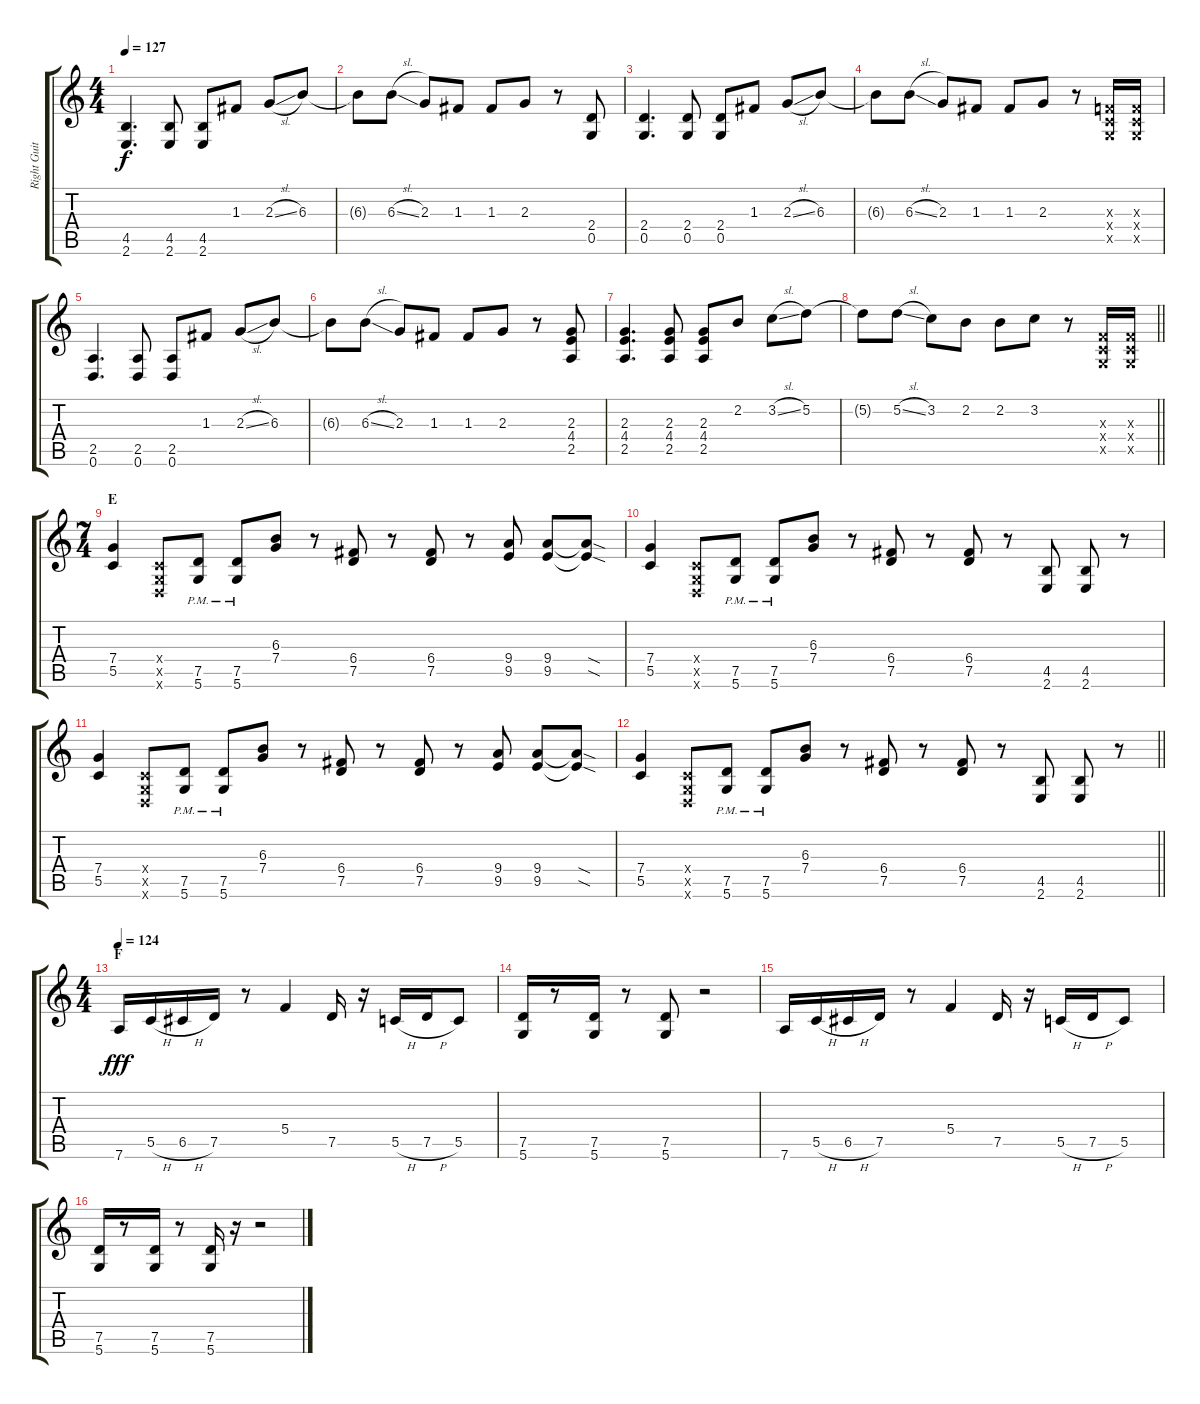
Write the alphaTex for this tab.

\track ("Right Guitar" "Right Guit") {instrument distortionguitar}
\staff {score tabs}
\tuning (D4 A3 F3 C3 G2 D2) {hide}
\ts (4 4)
\tempo 127
\clef g2
\ks c
(4.5 2.6).4{d dy f} (4.5 2.6).8 (4.5 2.6).8 1.3.8 2.3{sl}.8 6.3.8 |
6.3{t}.8 6.3{sl}.8 2.3.8 1.3.8 1.3.8 2.3.8 r.8 (2.4 0.5).8 |
(2.4 0.5).4{d} (2.4 0.5).8 (2.4 0.5).8 1.3.8 2.3{sl}.8 6.3.8 |
6.3{t}.8 6.3{sl}.8 2.3.8 1.3.8 1.3.8 2.3.8 r.8 (0.3{x} 0.4{x} 0.5{x}).16 (0.3{x} 0.4{x} 0.5{x}).16 |
(2.5 0.6).4{d} (2.5 0.6).8 (2.5 0.6).8 1.3.8 2.3{sl}.8 6.3.8 |
6.3{t}.8 6.3{sl}.8 2.3.8 1.3.8 1.3.8 2.3.8 r.8 (2.3 4.4 2.5).8 |
(2.3 4.4 2.5).4{d} (2.3 4.4 2.5).8 (2.3 4.4 2.5).8 2.2.8 3.2{sl}.8 5.2.8 |
\barLineRight lightlight
5.2{t}.8 5.2{sl}.8 3.2.8 2.2.8 2.2.8 3.2.8 r.8 (0.3{x} 0.4{x} 0.5{x}).16 (0.3{x} 0.4{x} 0.5{x}).16 |
\ts (7 4)
\section ("" "E")
(7.4 5.5).4 (0.4{x} 0.5{x} 0.6{x}).8 (7.5{pm} 5.6{pm}).8 (7.5{pm} 5.6{pm}).8 (6.3 7.4).8 r.8 (6.4 7.5).8 r.8 (6.4 7.5).8 r.8 (9.4 9.5).8 (9.4 9.5).8 (9.4{sod t} 9.5{sod t}).8 |
(7.4 5.5).4 (0.4{x} 0.5{x} 0.6{x}).8 (7.5{pm} 5.6{pm}).8 (7.5{pm} 5.6{pm}).8 (6.3 7.4).8 r.8 (6.4 7.5).8 r.8 (6.4 7.5).8 r.8 (4.5 2.6).8 (4.5 2.6).8 r.8 |
(7.4 5.5).4 (0.4{x} 0.5{x} 0.6{x}).8 (7.5{pm} 5.6{pm}).8 (7.5{pm} 5.6{pm}).8 (6.3 7.4).8 r.8 (6.4 7.5).8 r.8 (6.4 7.5).8 r.8 (9.4 9.5).8 (9.4 9.5).8 (9.4{sod t} 9.5{sod t}).8 |
\barLineRight lightlight
(7.4 5.5).4 (0.4{x} 0.5{x} 0.6{x}).8 (7.5{pm} 5.6{pm}).8 (7.5{pm} 5.6{pm}).8 (6.3 7.4).8 r.8 (6.4 7.5).8 r.8 (6.4 7.5).8 r.8 (4.5 2.6).8 (4.5 2.6).8 r.8 |
\ts (4 4)
\section ("" "F")
\tempo 124
7.6.16{dy fff volume 16} 5.5{h}.16 6.5{h}.16 7.5.16 r.8 5.4.4 7.5.16 r.16 5.5{h}.16 7.5{h}.16 5.5.8 |
(7.5 5.6).16 r.8 (7.5 5.6).16 r.8 (7.5 5.6).8 r.2 |
7.6.16 5.5{h}.16 6.5{h}.16 7.5.16 r.8 5.4.4 7.5.16 r.16 5.5{h}.16 7.5{h}.16 5.5.8 |
(7.5 5.6).16 r.8 (7.5 5.6).16 r.8 (7.5 5.6).16 r.16 r.2
